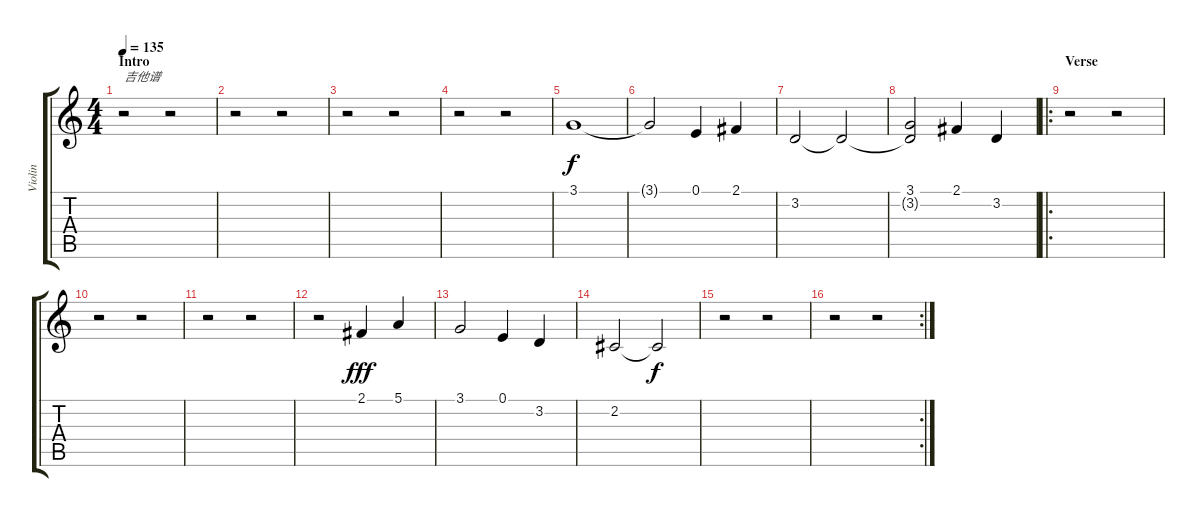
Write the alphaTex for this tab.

\track ("Violin" "Violin") {instrument stringensemble2}
\staff {score tabs}
\tuning (E4 B3 G3 D3 A2 E2) {hide}
\ts (4 4)
\section ("" "Intro")
\tempo 135
\clef g2
\ks c
r.2{txt "吉他谱" dy f instrument stringensemble2} r.2 |
r.2 r.2 |
r.2 r.2 |
r.2 r.2 |
3.1.1 |
3.1{t}.2 0.1.4 2.1.4 |
3.2.2 3.2{t}.2 |
(3.1 3.2{t}).2 2.1.4 3.2.4 |
\ro
\section ("" "Verse")
r.2 r.2 |
r.2 r.2 |
r.2 r.2 |
r.2 2.1.4{dy fff} 5.1.4 |
3.1.2 0.1.4 3.2.4 |
2.2.2 2.2{t}.2{dy f} |
r.2 r.2 |
\rc 2
r.2 r.2
